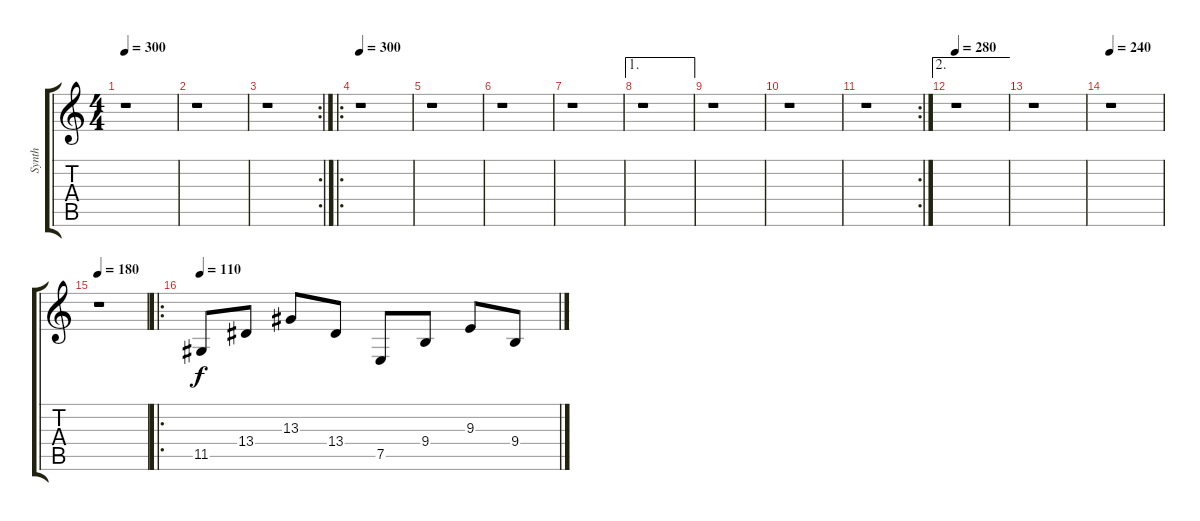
\track ("Synth" "Synth") {instrument stringensemble1}
\staff {score tabs}
\tuning (E4 B3 G3 D3 A2 E2) {hide}
\ts (4 4)
\tempo 300
\clef g2
\ks c
r.1{dy f} |
r.1 |
\rc 2
r.1 |
\ro
\tempo 300
r.1 |
r.1 |
r.1 |
r.1 |
\ae 1
r.1 |
r.1 |
r.1 |
\rc 2
r.1 |
\ae 2
\tempo 280
r.1 |
r.1 |
\tempo 240
r.1 |
\tempo 180
r.1 |
\ro
\tempo 110
11.5.8 13.4.8 13.3.8 13.4.8 7.5.8 9.4.8 9.3.8 9.4.8
